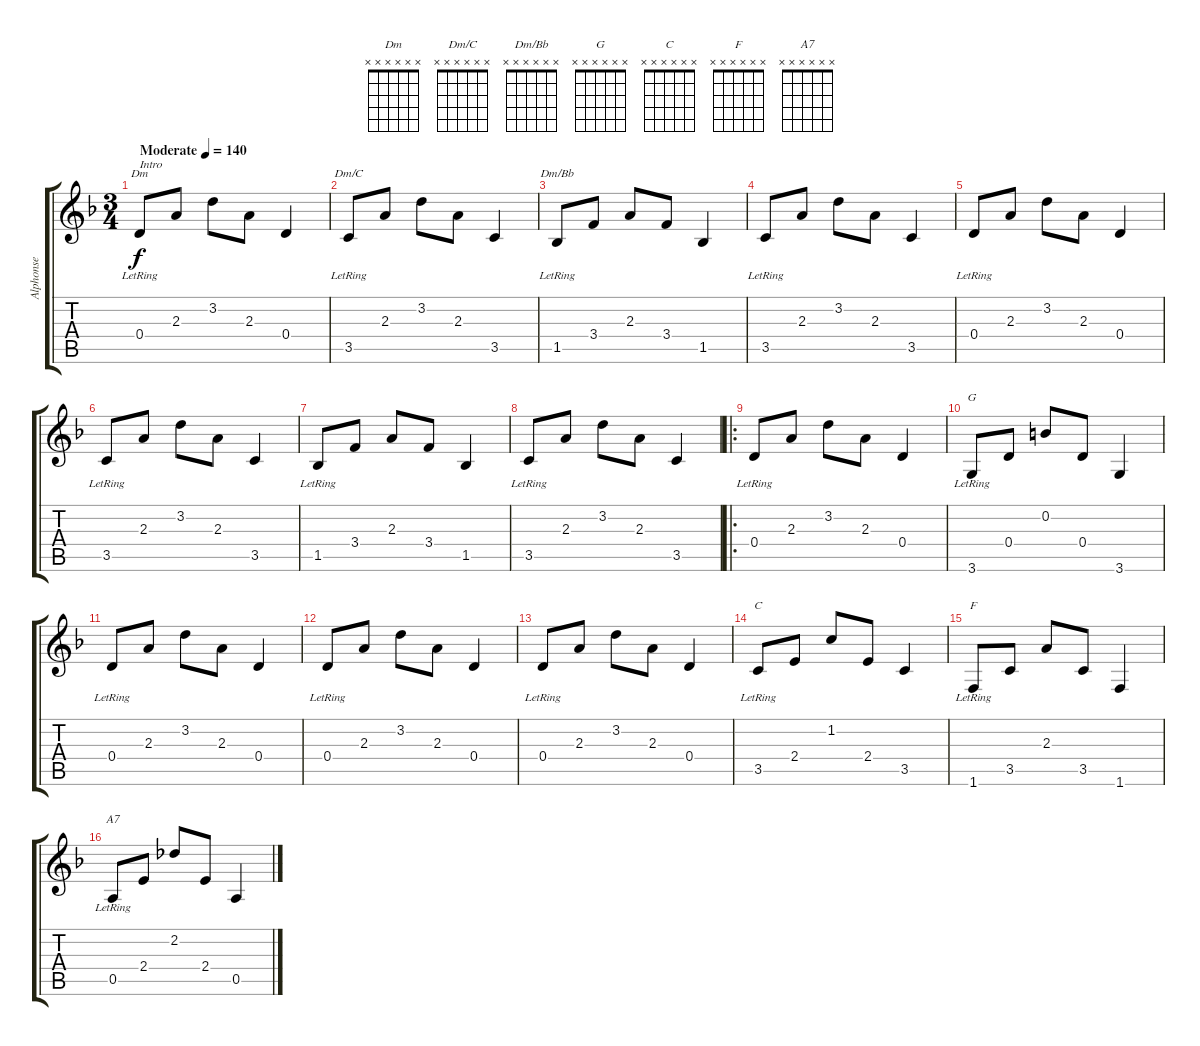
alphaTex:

\track ("Alphonse" "Alphonse") {instrument acousticguitarsteel}
\staff {score tabs}
\tuning (E4 B3 G3 D3 A2 E2) {hide}
\chord ("Dm" x x x x x x)
\chord ("Dm/C" x x x x x x)
\chord ("Dm/Bb" x x x x x x)
\chord ("G" x x x x x x)
\chord ("C" x x x x x x)
\chord ("F" x x x x x x)
\chord ("A7" x x x x x x)
\ts (3 4)
\tempo (140 "Moderate")
\clef g2
\ks dminor
0.4{lr}.8{ch "Dm" txt "Intro" dy f instrument acousticguitarsteel} 2.3.8 3.2.8 2.3.8 0.4.4 |
3.5{lr}.8{ch "Dm/C"} 2.3.8 3.2.8 2.3.8 3.5.4 |
1.5{lr}.8{ch "Dm/Bb"} 3.4.8 2.3.8 3.4.8 1.5.4 |
3.5{lr}.8 2.3.8 3.2.8 2.3.8 3.5.4 |
0.4{lr}.8 2.3.8 3.2.8 2.3.8 0.4.4 |
3.5{lr}.8 2.3.8 3.2.8 2.3.8 3.5.4 |
1.5{lr}.8 3.4.8 2.3.8 3.4.8 1.5.4 |
3.5{lr}.8 2.3.8 3.2.8 2.3.8 3.5.4 |
\ro
0.4{lr}.8 2.3.8 3.2.8 2.3.8 0.4.4 |
3.6{lr}.8{ch "G"} 0.4.8 0.2.8 0.4.8 3.6.4 |
0.4{lr}.8 2.3.8 3.2.8 2.3.8 0.4.4 |
0.4{lr}.8 2.3.8 3.2.8 2.3.8 0.4.4 |
0.4{lr}.8 2.3.8 3.2.8 2.3.8 0.4.4 |
3.5{lr}.8{ch "C"} 2.4.8 1.2.8 2.4.8 3.5.4 |
1.6{lr}.8{ch "F"} 3.5.8 2.3.8 3.5.8 1.6.4 |
0.5{lr}.8{ch "A7"} 2.4.8 2.2.8 2.4.8 0.5.4
